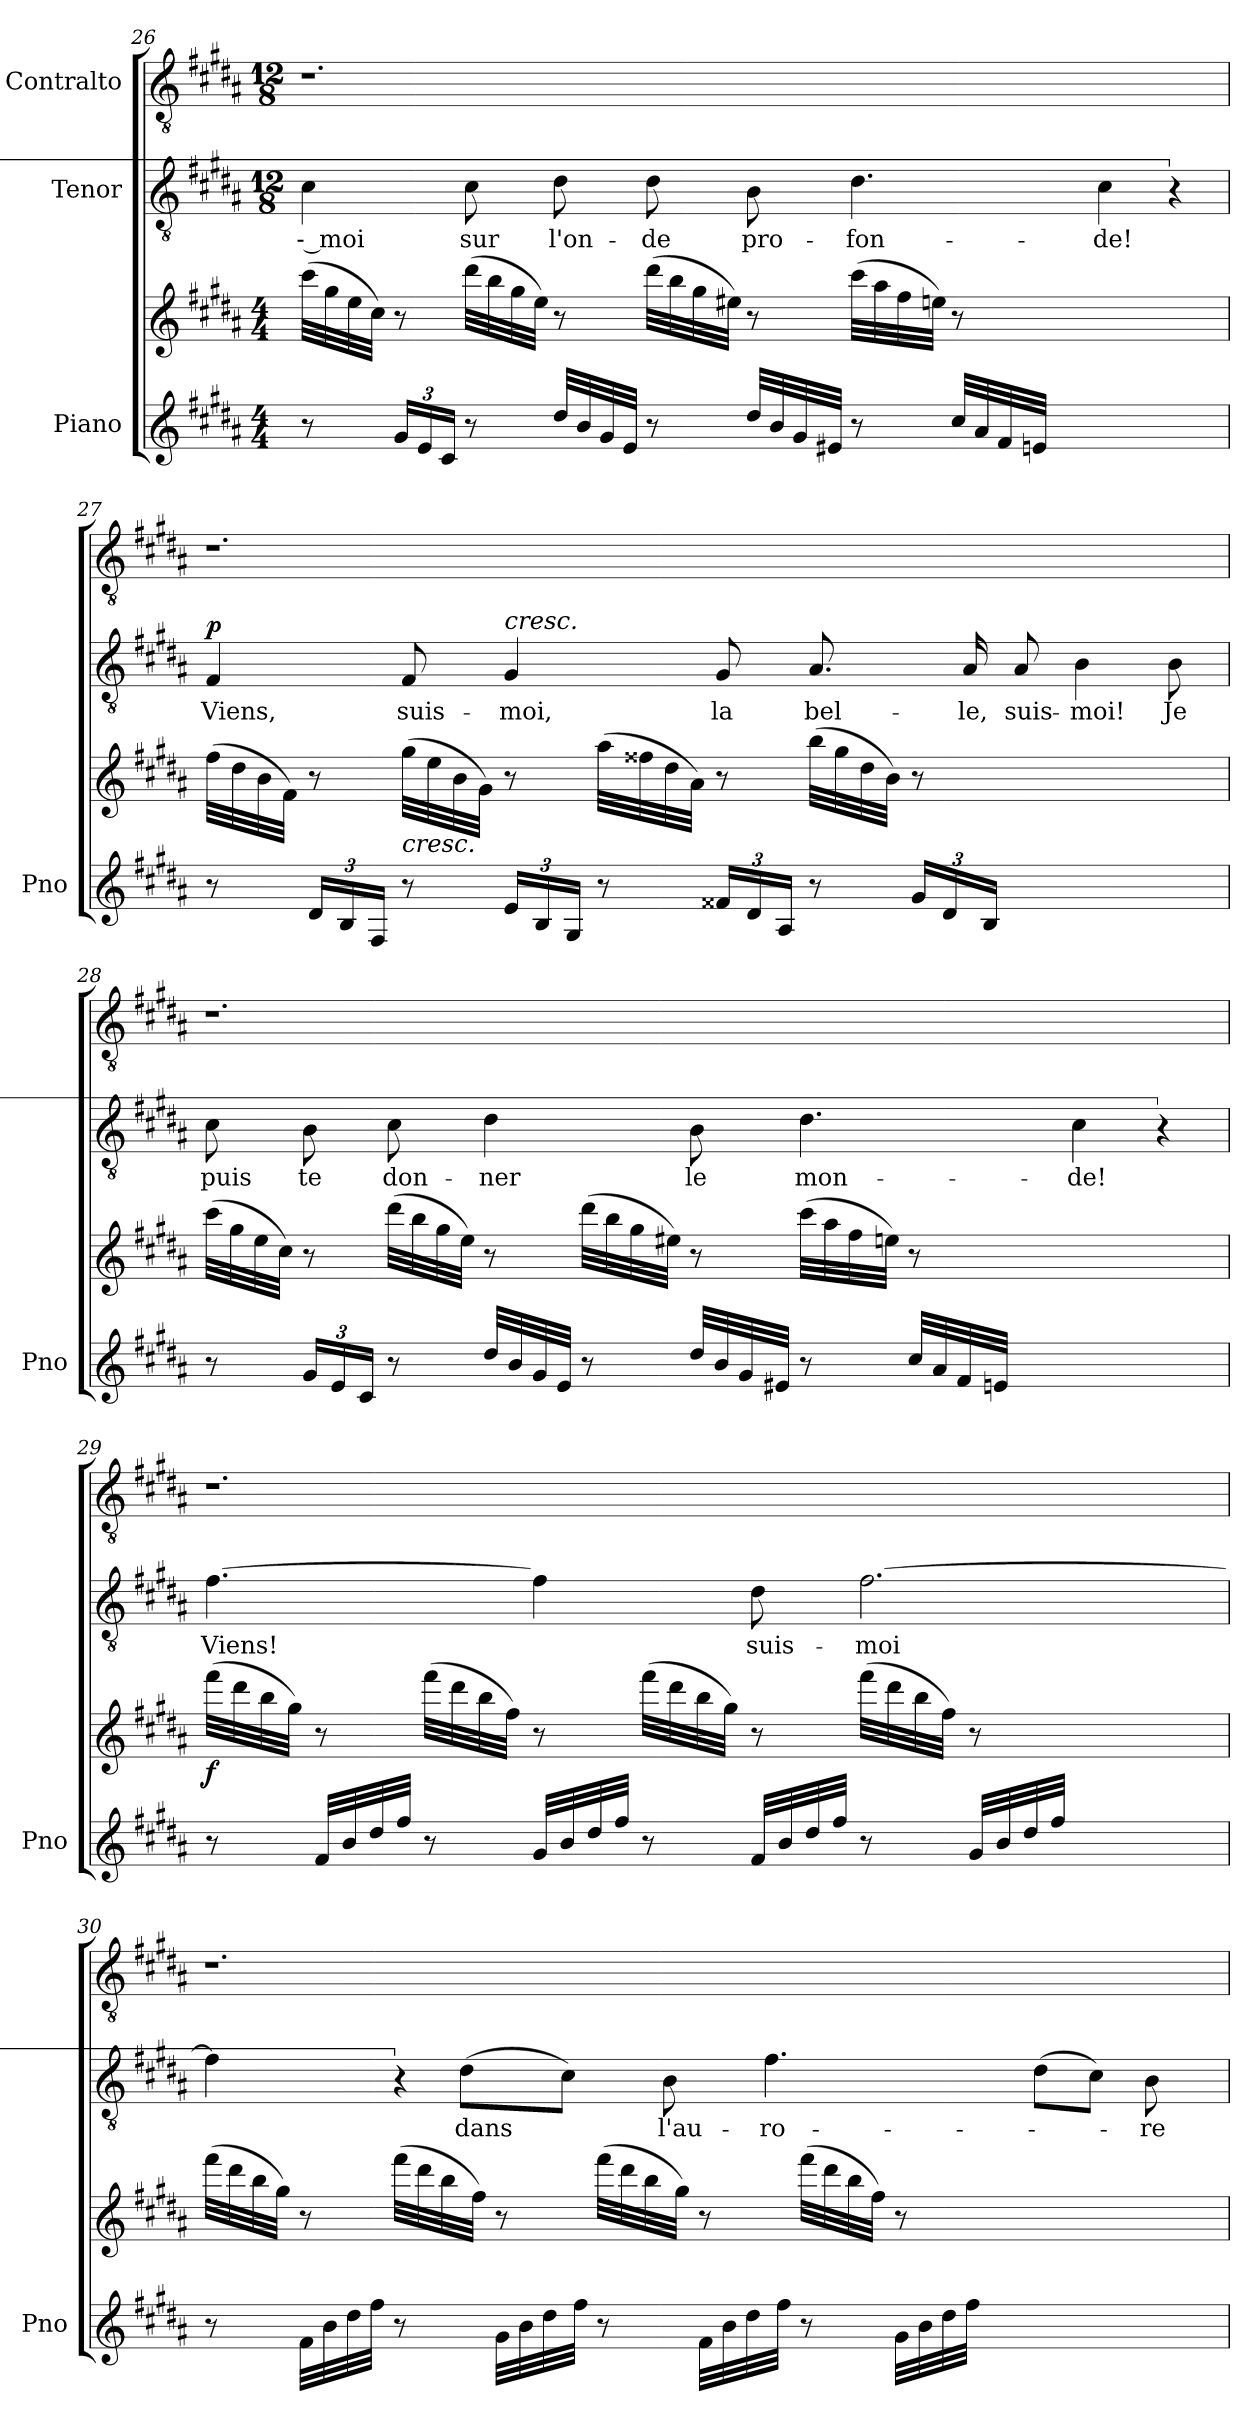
**kern	**kern	**dynam	**kern	**text	**dynam	**kern
*part3	*part3	*part3	*part2	*part2	*part2	*part1
*staff4	*staff3	*staff3/4	*staff2	*staff2	*staff2	*staff1
*I"Piano	*	*	*I"Tenor	*	*	*I"Contralto
*I'Pno	*	*	*	*	*	*
*clefG2	*clefG2	*	*clefGv2	*	*	*clefGv2
*k[f#c#g#d#a#]	*k[f#c#g#d#a#]	*	*k[f#c#g#d#a#]	*	*	*k[f#c#g#d#a#]
*M4/4	*M4/4	*	*M12/8	*	*	*M12/8
=26	=26	=26	=26	=26	=26	=26
8r	(32ccc#\LLL	.	4c#\	-- moi	.	1.r
.	32gg#\	.	.	.	.	.
.	32ee\	.	.	.	.	.
.	32cc#\JJJ)	.	.	.	.	.
*Xbrackettup	*	*	*	*	*	*
24g#/LL	8r	.	.	.	.	.
24e/	.	.	.	.	.	.
24c#/JJ	.	.	.	.	.	.
8r	(32ddd#\LLL	.	8c#\	sur	.	.
.	32bb\	.	.	.	.	.
.	32gg#\	.	.	.	.	.
.	32ee\JJJ)	.	.	.	.	.
32dd#/LLL	8r	.	8d#\	l'on-	.	.
32b/	.	.	.	.	.	.
32g#/	.	.	.	.	.	.
32e/JJJ	.	.	.	.	.	.
8r	(32ddd#\LLL	.	8d#\	-de	.	.
.	32bb\	.	.	.	.	.
.	32gg#\	.	.	.	.	.
.	32ee#X\JJJ)	.	.	.	.	.
32dd#/LLL	8r	.	8B\	pro-	.	.
32b/	.	.	.	.	.	.
32g#/	.	.	.	.	.	.
32e#X/JJJ	.	.	.	.	.	.
8r	(32ccc#\LLL	.	4.d#\	-fon-	.	.
.	32aa#\	.	.	.	.	.
.	32ff#\	.	.	.	.	.
.	32een\JJJ)	.	.	.	.	.
32cc#/LLL	8r	.	.	.	.	.
32a#/	.	.	.	.	.	.
32f#/	.	.	.	.	.	.
32en/JJJ	.	.	.	.	.	.
2ryy	2ryy	.	.	.	.	.
.	.	.	4c#\	-de!	.	.
!	!	!	!LO:N:vis=8	!	!	!
.	.	.	12r	.	.	.
.	.	.	24ryy	.	.	.
=27	=27	=27	=27	=27	=27	=27
!	!	!	!	!	!LO:DY:a	!
8r	(32ff#\LLL	.	4F#/	Viens,	p	1.r
.	32dd#\	.	.	.	.	.
.	32b\	.	.	.	.	.
.	32f#\JJJ)	.	.	.	.	.
24d#/LL	8r	.	.	.	.	.
24B/	.	.	.	.	.	.
24F#/JJ	.	.	.	.	.	.
!	!LO:TX:b:i:t=cresc.	!	!	!	!	!
8r	(32gg#\LLL	.	8F#/	suis-	.	.
.	32ee\	.	.	.	.	.
.	32b\	.	.	.	.	.
.	32g#\JJJ)	.	.	.	.	.
!	!	!	!LO:TX:a:i:t=cresc.	!	!	!
24e/LL	8r	.	4G#/	-moi,	.	.
24B/	.	.	.	.	.	.
24G#/JJ	.	.	.	.	.	.
8r	(32aa#\LLL	.	.	.	.	.
.	32ff##X\	.	.	.	.	.
.	32dd#\	.	.	.	.	.
.	32a#\JJJ)	.	.	.	.	.
24f##X/LL	8r	.	8G#/	la	.	.
24d#/	.	.	.	.	.	.
24A#/JJ	.	.	.	.	.	.
8r	(32bb\LLL	.	8.A#/	bel-	.	.
.	32gg#\	.	.	.	.	.
.	32dd#\	.	.	.	.	.
.	32b\JJJ)	.	.	.	.	.
24g#/LL	8r	.	.	.	.	.
24d#/	.	.	.	.	.	.
.	.	.	16A#/	-le,	.	.
24B/JJ	.	.	.	.	.	.
2ryy	2ryy	.	8A#/	suis-	.	.
.	.	.	4B\	-moi!	.	.
.	.	.	8B\	Je	.	.
=28	=28	=28	=28	=28	=28	=28
8r	(32ccc#\LLL	.	8c#\	puis	.	1.r
.	32gg#\	.	.	.	.	.
.	32ee\	.	.	.	.	.
.	32cc#\JJJ)	.	.	.	.	.
24g#/LL	8r	.	8B\	te	.	.
24e/	.	.	.	.	.	.
24c#/JJ	.	.	.	.	.	.
8r	(32ddd#\LLL	.	8c#\	don-	.	.
.	32bb\	.	.	.	.	.
.	32gg#\	.	.	.	.	.
.	32ee\JJJ)	.	.	.	.	.
32dd#/LLL	8r	.	4d#\	-ner	.	.
32b/	.	.	.	.	.	.
32g#/	.	.	.	.	.	.
32e/JJJ	.	.	.	.	.	.
8r	(32ddd#\LLL	.	.	.	.	.
.	32bb\	.	.	.	.	.
.	32gg#\	.	.	.	.	.
.	32ee#X\JJJ)	.	.	.	.	.
32dd#/LLL	8r	.	8B\	le	.	.
32b/	.	.	.	.	.	.
32g#/	.	.	.	.	.	.
32e#X/JJJ	.	.	.	.	.	.
8r	(32ccc#\LLL	.	4.d#\	mon-	.	.
.	32aa#\	.	.	.	.	.
.	32ff#\	.	.	.	.	.
.	32een\JJJ)	.	.	.	.	.
32cc#/LLL	8r	.	.	.	.	.
32a#/	.	.	.	.	.	.
32f#/	.	.	.	.	.	.
32en/JJJ	.	.	.	.	.	.
2ryy	2ryy	.	.	.	.	.
.	.	.	4c#\	-de!	.	.
!	!	!	!LO:N:vis=8	!	!	!
.	.	.	12r	.	.	.
.	.	.	24ryy	.	.	.
=29	=29	=29	=29	=29	=29	=29
!	!	!LO:DY:b	!	!	!	!
8r	(32fff#\LLL	f	[4.f#\	Viens!	.	1.r
.	32ddd#\	.	.	.	.	.
.	32bb\	.	.	.	.	.
.	32gg#\JJJ)	.	.	.	.	.
32f#/LLL	8r	.	.	.	.	.
32b/	.	.	.	.	.	.
32dd#/	.	.	.	.	.	.
32ff#/JJJ	.	.	.	.	.	.
8r	(32fff#\LLL	.	.	.	.	.
.	32ddd#\	.	.	.	.	.
.	32bb\	.	.	.	.	.
.	32ff#\JJJ)	.	.	.	.	.
32g#/LLL	8r	.	4f#\]	.	.	.
32b/	.	.	.	.	.	.
32dd#/	.	.	.	.	.	.
32ff#/JJJ	.	.	.	.	.	.
8r	(32fff#\LLL	.	.	.	.	.
.	32ddd#\	.	.	.	.	.
.	32bb\	.	.	.	.	.
.	32gg#\JJJ)	.	.	.	.	.
32f#/LLL	8r	.	8d#\	suis-	.	.
32b/	.	.	.	.	.	.
32dd#/	.	.	.	.	.	.
32ff#/JJJ	.	.	.	.	.	.
8r	(32fff#\LLL	.	[2.f#\	-moi	.	.
.	32ddd#\	.	.	.	.	.
.	32bb\	.	.	.	.	.
.	32ff#\JJJ)	.	.	.	.	.
32g#/LLL	8r	.	.	.	.	.
32b/	.	.	.	.	.	.
32dd#/	.	.	.	.	.	.
32ff#/JJJ	.	.	.	.	.	.
2ryy	2ryy	.	.	.	.	.
=30	=30	=30	=30	=30	=30	=30
8r	(32fff#\LLL	.	4f#\]	.	.	1.r
.	32ddd#\	.	.	.	.	.
.	32bb\	.	.	.	.	.
.	32gg#\JJJ)	.	.	.	.	.
32f#\LLL	8r	.	.	.	.	.
32b\	.	.	.	.	.	.
32dd#\	.	.	.	.	.	.
32ff#\JJJ	.	.	.	.	.	.
!	!	!	!LO:N:vis=8	!	!	!
8r	(32fff#\LLL	.	12r	.	.	.
.	32ddd#\	.	.	.	.	.
.	32bb\	.	.	.	.	.
.	.	.	(8d#\L	dans	.	.
.	32ff#\JJJ)	.	.	.	.	.
32g#\LLL	8r	.	.	.	.	.
32b\	.	.	.	.	.	.
32dd#\	.	.	.	.	.	.
.	.	.	8c#\J)	.	.	.
32ff#\JJJ	.	.	.	.	.	.
8r	(32fff#\LLL	.	.	.	.	.
.	32ddd#\	.	.	.	.	.
.	32bb\	.	.	.	.	.
.	.	.	8B\	l'au-	.	.
.	32gg#\JJJ)	.	.	.	.	.
32f#\LLL	8r	.	.	.	.	.
32b\	.	.	.	.	.	.
32dd#\	.	.	.	.	.	.
.	.	.	4.f#\	-ro-	.	.
32ff#\JJJ	.	.	.	.	.	.
8r	(32fff#\LLL	.	.	.	.	.
.	32ddd#\	.	.	.	.	.
.	32bb\	.	.	.	.	.
.	32ff#\JJJ)	.	.	.	.	.
32g#\LLL	8r	.	.	.	.	.
32b\	.	.	.	.	.	.
32dd#\	.	.	.	.	.	.
32ff#\JJJ	.	.	.	.	.	.
2ryy	2ryy	.	.	.	.	.
.	.	.	(8d#\L	.	.	.
.	.	.	8c#\J)	.	.	.
.	.	.	8B\	-re	.	.
.	.	.	24ryy	.	.	.
=	=	=	=	=	=	=
*-	*-	*-	*-	*-	*-	*-
